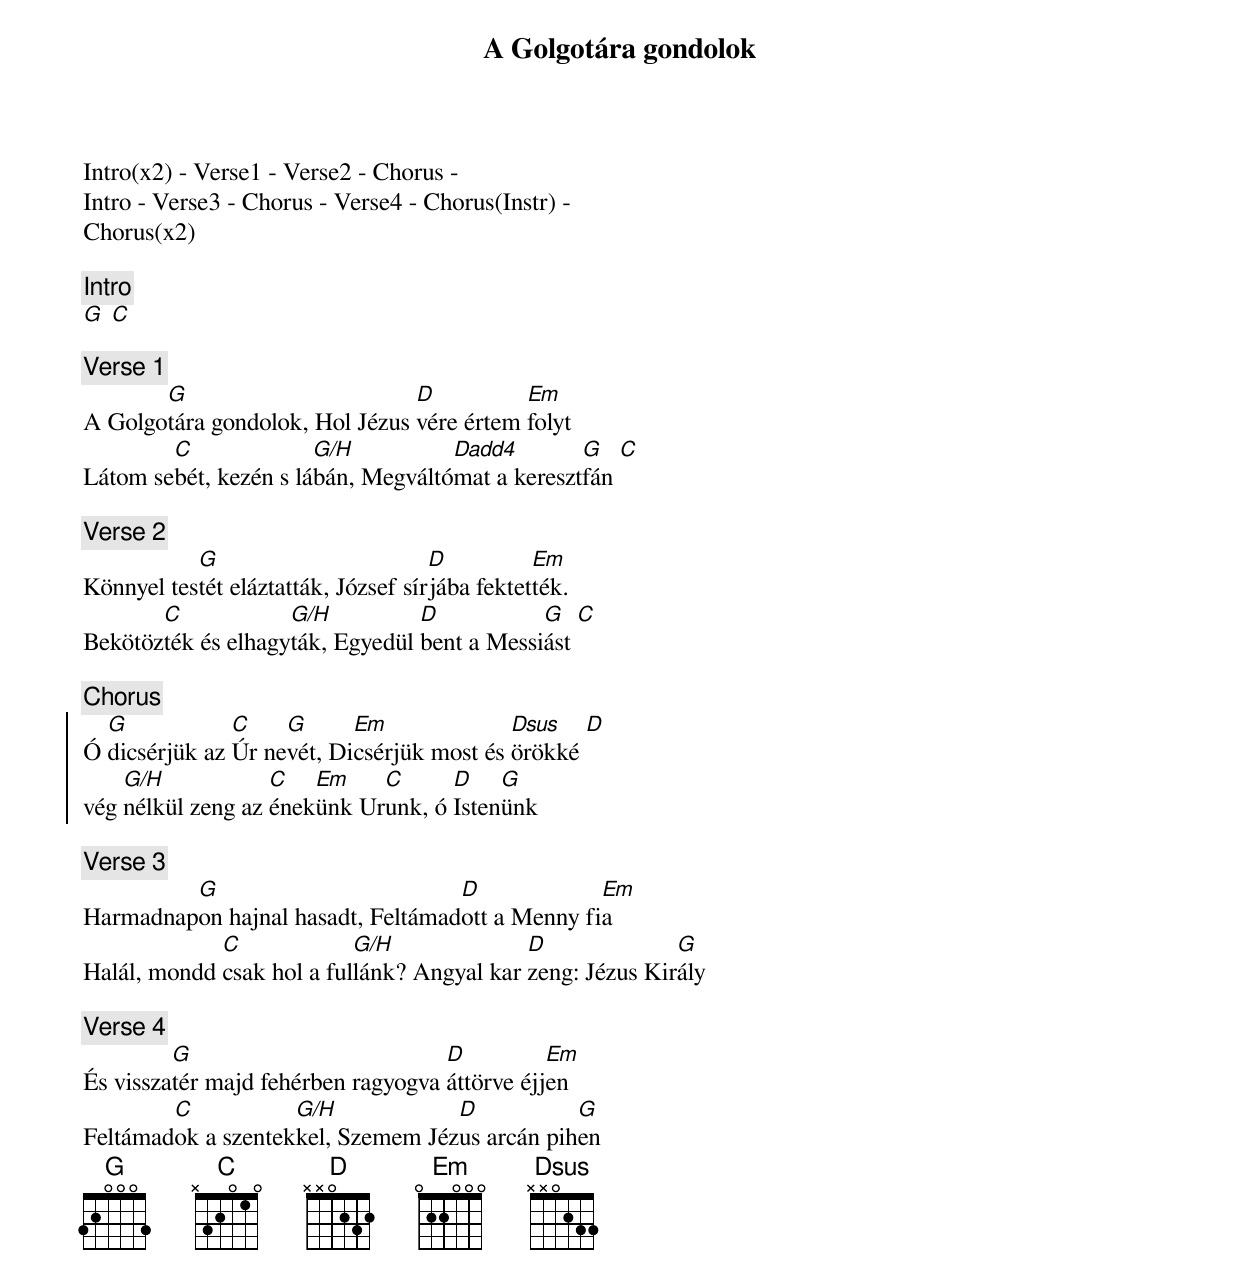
{title: A Golgotára gondolok}
{subtitle: }

Intro(x2) - Verse1 - Verse2 - Chorus -
Intro - Verse3 - Chorus - Verse4 - Chorus(Instr) -
Chorus(x2)

{c:Intro}
[G] [C]

{c:Verse 1}
A Golgo[G]tára gondolok, Hol Jézus [D]vére értem [Em]folyt
Látom se[C]bét, kezén s lá[G/H]bán, Megváltó[Dadd4]mat a kereszt[G]fán [C]

{c:Verse 2}
Könnyel tes[G]tét eláztatták, József sír[D]jába fektet[Em]ték.
Bekötöz[C]ték és elhagy[G/H]ták, Egyedül [D]bent a Messi[G]ást [C]

{c:Chorus}
{soc}
Ó [G]dicsérjük az [C]Úr ne[G]vét, Di[Em]csérjük most és [Dsus]örökké [D]
vég [G/H]nélkül zeng az [C]ének[Em]ünk Ur[C]unk, ó [D]Isten[G]ünk
{eoc}

{c:Verse 3}
Harmadnap[G]on hajnal hasadt, Feltámad[D]ott a Menny fi[Em]a
Halál, mondd [C]csak hol a ful[G/H]lánk? Angyal kar [D]zeng: Jézus Kir[G]ály

{c:Verse 4}
És vissza[G]tér majd fehérben ragyogva [D]áttörve éjj[Em]en
Feltámad[C]ok a szentek[G/H]kel, Szemem Jéz[D]us arcán pih[G]en
